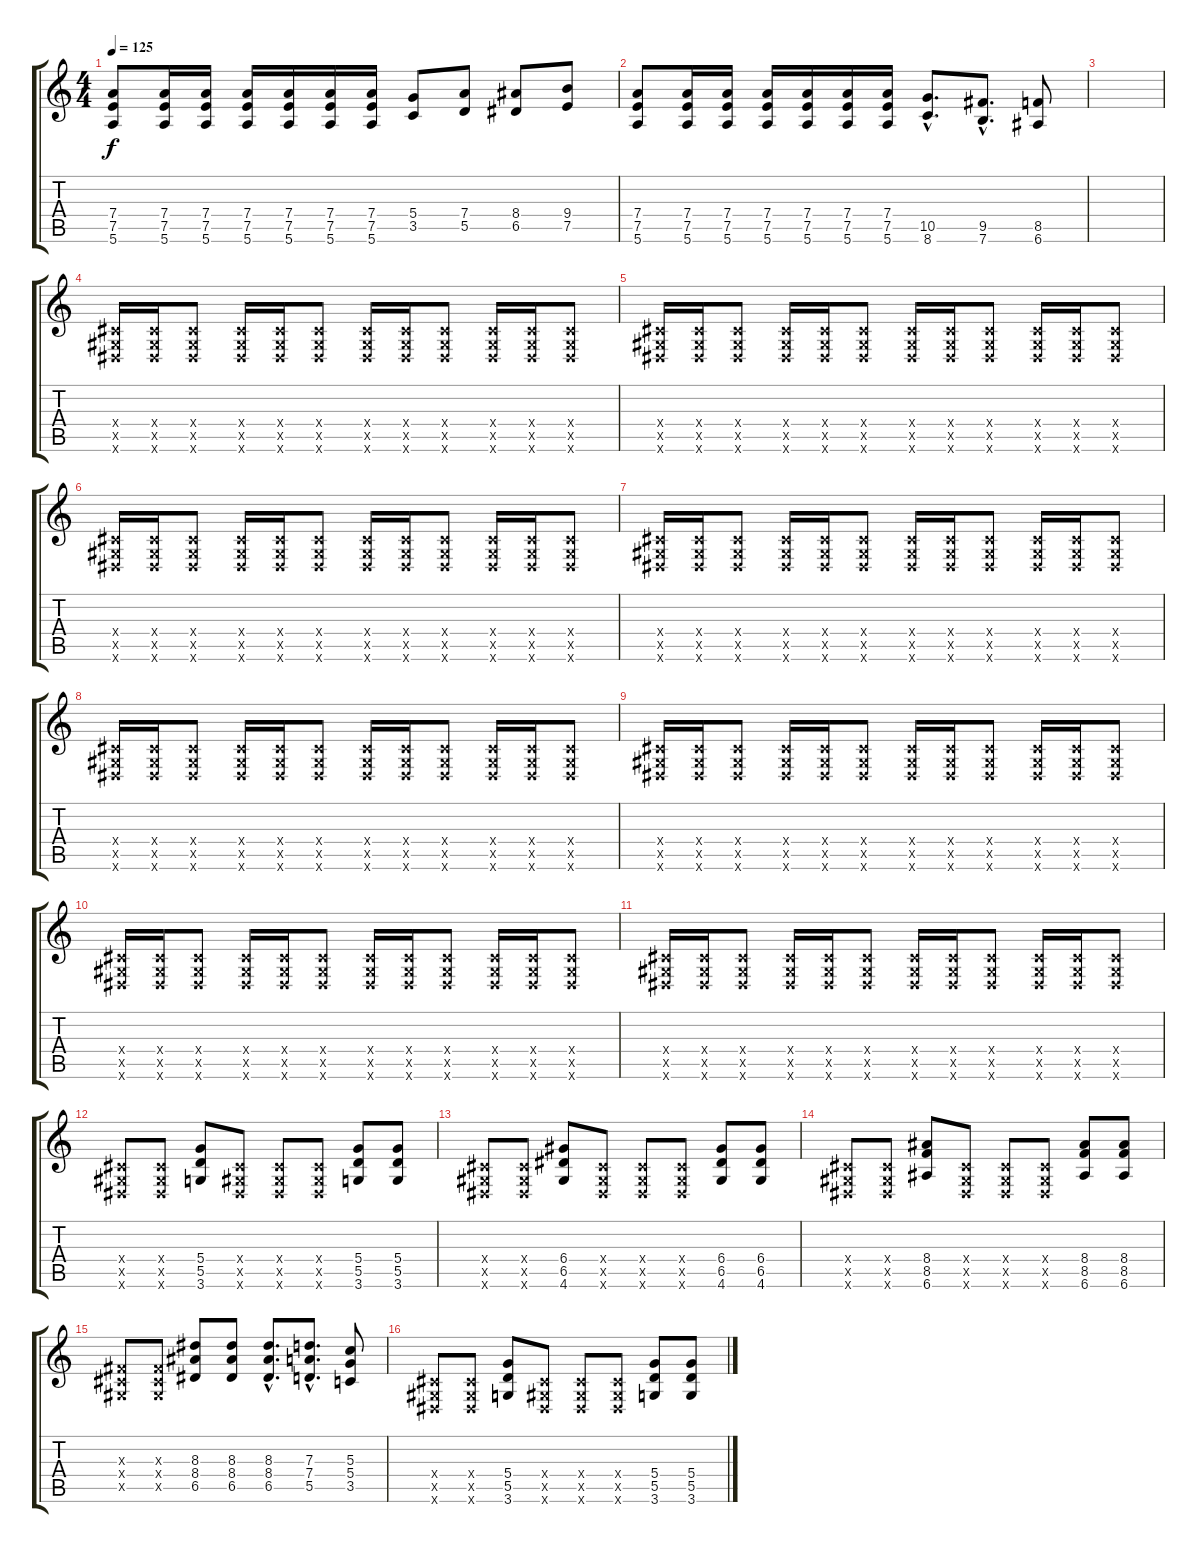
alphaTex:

\track "" {instrument overdrivenguitar}
\staff {score tabs}
\tuning (E4 B3 G3 D3 A2 E2) {hide}
\ts (4 4)
\tempo 125
\clef g2
\ks c
(7.4 7.5 5.6).8{dy f} (7.4 7.5 5.6).16 (7.4 7.5 5.6).16 (7.4 7.5 5.6).16 (7.4 7.5 5.6).16 (7.4 7.5 5.6).16 (7.4 7.5 5.6).16 (5.4 3.5).8 (7.4 5.5).8 (8.4 6.5).8 (9.4 7.5).8 |
(7.4 7.5 5.6).8 (7.4 7.5 5.6).16 (7.4 7.5 5.6).16 (7.4 7.5 5.6).16 (7.4 7.5 5.6).16 (7.4 7.5 5.6).16 (7.4 7.5 5.6).16 (10.5{hac} 8.6{hac}).8{d} (9.5{hac} 7.6{hac}).8{d} (8.5 6.6).8 |
|
(-1.4{x} -1.5{x} -1.6{x}).16 (-1.4{x} -1.5{x} -1.6{x}).16 (-1.4{x} -1.5{x} -1.6{x}).8 (-1.4{x} -1.5{x} -1.6{x}).16 (-1.4{x} -1.5{x} -1.6{x}).16 (-1.4{x} -1.5{x} -1.6{x}).8 (-1.4{x} -1.5{x} -1.6{x}).16 (-1.4{x} -1.5{x} -1.6{x}).16 (-1.4{x} -1.5{x} -1.6{x}).8 (-1.4{x} -1.5{x} -1.6{x}).16 (-1.4{x} -1.5{x} -1.6{x}).16 (-1.4{x} -1.5{x} -1.6{x}).8 |
(-1.4{x} -1.5{x} -1.6{x}).16 (-1.4{x} -1.5{x} -1.6{x}).16 (-1.4{x} -1.5{x} -1.6{x}).8 (-1.4{x} -1.5{x} -1.6{x}).16 (-1.4{x} -1.5{x} -1.6{x}).16 (-1.4{x} -1.5{x} -1.6{x}).8 (-1.4{x} -1.5{x} -1.6{x}).16 (-1.4{x} -1.5{x} -1.6{x}).16 (-1.4{x} -1.5{x} -1.6{x}).8 (-1.4{x} -1.5{x} -1.6{x}).16 (-1.4{x} -1.5{x} -1.6{x}).16 (-1.4{x} -1.5{x} -1.6{x}).8 |
(-1.4{x} -1.5{x} -1.6{x}).16 (-1.4{x} -1.5{x} -1.6{x}).16 (-1.4{x} -1.5{x} -1.6{x}).8 (-1.4{x} -1.5{x} -1.6{x}).16 (-1.4{x} -1.5{x} -1.6{x}).16 (-1.4{x} -1.5{x} -1.6{x}).8 (-1.4{x} -1.5{x} -1.6{x}).16 (-1.4{x} -1.5{x} -1.6{x}).16 (-1.4{x} -1.5{x} -1.6{x}).8 (-1.4{x} -1.5{x} -1.6{x}).16 (-1.4{x} -1.5{x} -1.6{x}).16 (-1.4{x} -1.5{x} -1.6{x}).8 |
(-1.4{x} -1.5{x} -1.6{x}).16 (-1.4{x} -1.5{x} -1.6{x}).16 (-1.4{x} -1.5{x} -1.6{x}).8 (-1.4{x} -1.5{x} -1.6{x}).16 (-1.4{x} -1.5{x} -1.6{x}).16 (-1.4{x} -1.5{x} -1.6{x}).8 (-1.4{x} -1.5{x} -1.6{x}).16 (-1.4{x} -1.5{x} -1.6{x}).16 (-1.4{x} -1.5{x} -1.6{x}).8 (-1.4{x} -1.5{x} -1.6{x}).16 (-1.4{x} -1.5{x} -1.6{x}).16 (-1.4{x} -1.5{x} -1.6{x}).8 |
(-1.4{x} -1.5{x} -1.6{x}).16 (-1.4{x} -1.5{x} -1.6{x}).16 (-1.4{x} -1.5{x} -1.6{x}).8 (-1.4{x} -1.5{x} -1.6{x}).16 (-1.4{x} -1.5{x} -1.6{x}).16 (-1.4{x} -1.5{x} -1.6{x}).8 (-1.4{x} -1.5{x} -1.6{x}).16 (-1.4{x} -1.5{x} -1.6{x}).16 (-1.4{x} -1.5{x} -1.6{x}).8 (-1.4{x} -1.5{x} -1.6{x}).16 (-1.4{x} -1.5{x} -1.6{x}).16 (-1.4{x} -1.5{x} -1.6{x}).8 |
(-1.4{x} -1.5{x} -1.6{x}).16 (-1.4{x} -1.5{x} -1.6{x}).16 (-1.4{x} -1.5{x} -1.6{x}).8 (-1.4{x} -1.5{x} -1.6{x}).16 (-1.4{x} -1.5{x} -1.6{x}).16 (-1.4{x} -1.5{x} -1.6{x}).8 (-1.4{x} -1.5{x} -1.6{x}).16 (-1.4{x} -1.5{x} -1.6{x}).16 (-1.4{x} -1.5{x} -1.6{x}).8 (-1.4{x} -1.5{x} -1.6{x}).16 (-1.4{x} -1.5{x} -1.6{x}).16 (-1.4{x} -1.5{x} -1.6{x}).8 |
(-1.4{x} -1.5{x} -1.6{x}).16 (-1.4{x} -1.5{x} -1.6{x}).16 (-1.4{x} -1.5{x} -1.6{x}).8 (-1.4{x} -1.5{x} -1.6{x}).16 (-1.4{x} -1.5{x} -1.6{x}).16 (-1.4{x} -1.5{x} -1.6{x}).8 (-1.4{x} -1.5{x} -1.6{x}).16 (-1.4{x} -1.5{x} -1.6{x}).16 (-1.4{x} -1.5{x} -1.6{x}).8 (-1.4{x} -1.5{x} -1.6{x}).16 (-1.4{x} -1.5{x} -1.6{x}).16 (-1.4{x} -1.5{x} -1.6{x}).8 |
(-1.4{x} -1.5{x} -1.6{x}).16 (-1.4{x} -1.5{x} -1.6{x}).16 (-1.4{x} -1.5{x} -1.6{x}).8 (-1.4{x} -1.5{x} -1.6{x}).16 (-1.4{x} -1.5{x} -1.6{x}).16 (-1.4{x} -1.5{x} -1.6{x}).8 (-1.4{x} -1.5{x} -1.6{x}).16 (-1.4{x} -1.5{x} -1.6{x}).16 (-1.4{x} -1.5{x} -1.6{x}).8 (-1.4{x} -1.5{x} -1.6{x}).16 (-1.4{x} -1.5{x} -1.6{x}).16 (-1.4{x} -1.5{x} -1.6{x}).8 |
(-1.4{x} -1.5{x} -1.6{x}).8 (-1.4{x} -1.5{x} -1.6{x}).8 (5.4 5.5 3.6).8 (-1.4{x} -1.5{x} -1.6{x}).8 (-1.4{x} -1.5{x} -1.6{x}).8 (-1.4{x} -1.5{x} -1.6{x}).8 (5.4 5.5 3.6).8 (5.4 5.5 3.6).8 |
(-1.4{x} -1.5{x} -1.6{x}).8 (-1.4{x} -1.5{x} -1.6{x}).8 (6.4 6.5 4.6).8 (-1.4{x} -1.5{x} -1.6{x}).8 (-1.4{x} -1.5{x} -1.6{x}).8 (-1.4{x} -1.5{x} -1.6{x}).8 (6.4 6.5 4.6).8 (6.4 6.5 4.6).8 |
(-1.4{x} -1.5{x} -1.6{x}).8 (-1.4{x} -1.5{x} -1.6{x}).8 (8.4 8.5 6.6).8 (-1.4{x} -1.5{x} -1.6{x}).8 (-1.4{x} -1.5{x} -1.6{x}).8 (-1.4{x} -1.5{x} -1.6{x}).8 (8.4 8.5 6.6).8 (8.4 8.5 6.6).8 |
(-1.3{x} -1.4{x} -1.5{x}).8 (-1.3{x} -1.4{x} -1.5{x}).8 (8.3 8.4 6.5).8 (8.3 8.4 6.5).8 (8.3{hac} 8.4{hac} 6.5{hac}).8{d} (7.3{hac} 7.4{hac} 5.5{hac}).8{d} (5.3 5.4 3.5).8 |
(-1.4{x} -1.5{x} -1.6{x}).8 (-1.4{x} -1.5{x} -1.6{x}).8 (5.4 5.5 3.6).8 (-1.4{x} -1.5{x} -1.6{x}).8 (-1.4{x} -1.5{x} -1.6{x}).8 (-1.4{x} -1.5{x} -1.6{x}).8 (5.4 5.5 3.6).8 (5.4 5.5 3.6).8
